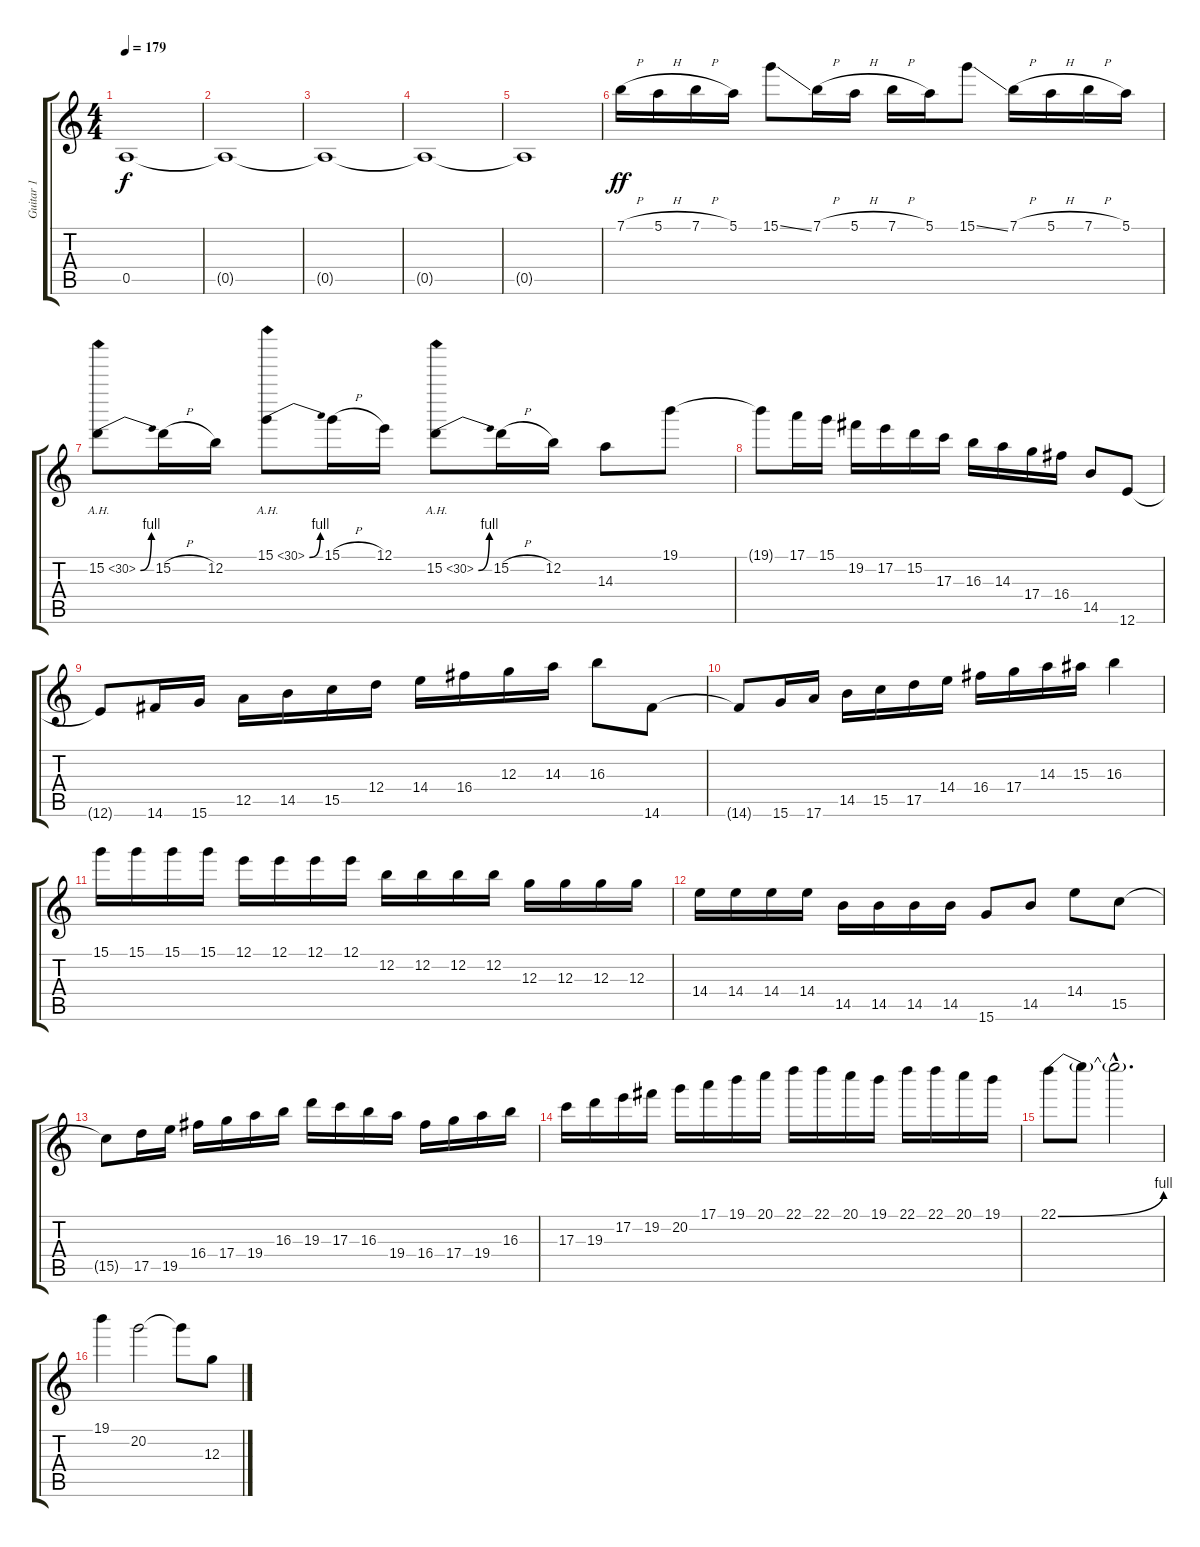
\track ("Guitar 1" "Guitar 1") {instrument distortionguitar}
\staff {score tabs}
\tuning (E4 B3 G3 D3 A2 E2) {hide}
\ts (4 4)
\tempo 179
\clef g2
\ks c
0.5{t}.1{dy f} |
0.5{t}.1 |
0.5{t}.1 |
0.5{t}.1 |
0.5{t}.1 |
7.1{h}.16{dy ff volume 16} 5.1{h}.16 7.1{h}.16 5.1.16 15.1{ss}.8 7.1{h}.16 5.1{h}.16 7.1{h}.16 5.1.16 15.1{ss}.8 7.1{h}.16 5.1{h}.16 7.1{h}.16 5.1.16 |
15.2{be (bend 0 0 60 4) ah 15}.8 15.2{h}.16 12.2.16 15.1{be (bend 0 0 60 4) ah 15}.8 15.1{h}.16 12.1.16 15.2{be (bend 0 0 60 4) ah 15}.8 15.2{h}.16 12.2.16 14.3.8 19.1.8 |
19.1{t}.8 17.1.16 15.1.16 19.2.16 17.2.16 15.2.16 17.3.16 16.3.16 14.3.16 17.4.16 16.4.16 14.5.8 12.6.8 |
12.6{t}.8 14.6.16 15.6.16 12.5.16 14.5.16 15.5.16 12.4.16 14.4.16 16.4.16 12.3.16 14.3.16 16.3.8 14.6.8 |
14.6{t}.8 15.6.16 17.6.16 14.5.16 15.5.16 17.5.16 14.4.16 16.4.16 17.4.16 14.3.16 15.3.16 16.3.4 |
15.1.16 15.1.16 15.1.16 15.1.16 12.1.16 12.1.16 12.1.16 12.1.16 12.2.16 12.2.16 12.2.16 12.2.16 12.3.16 12.3.16 12.3.16 12.3.16 |
14.4.16 14.4.16 14.4.16 14.4.16 14.5.16 14.5.16 14.5.16 14.5.16 15.6.8 14.5.8 14.4.8 15.5.8 |
15.5{t}.8 17.5.16 19.5.16 16.4.16 17.4.16 19.4.16 16.3.16 19.3.16 17.3.16 16.3.16 19.4.16 16.4.16 17.4.16 19.4.16 16.3.16 |
17.3.16 19.3.16 17.2.16 19.2.16 20.2.16 17.1.16 19.1.16 20.1.16 22.1.16 22.1.16 20.1.16 19.1.16 22.1.16 22.1.16 20.1.16 19.1.16 |
22.1{be (bend 0 0 60 4)}.8 22.1{t}.8 22.1{hac t}.2{d} |
19.1.4 20.2.2 20.2{t}.8 12.3.8
